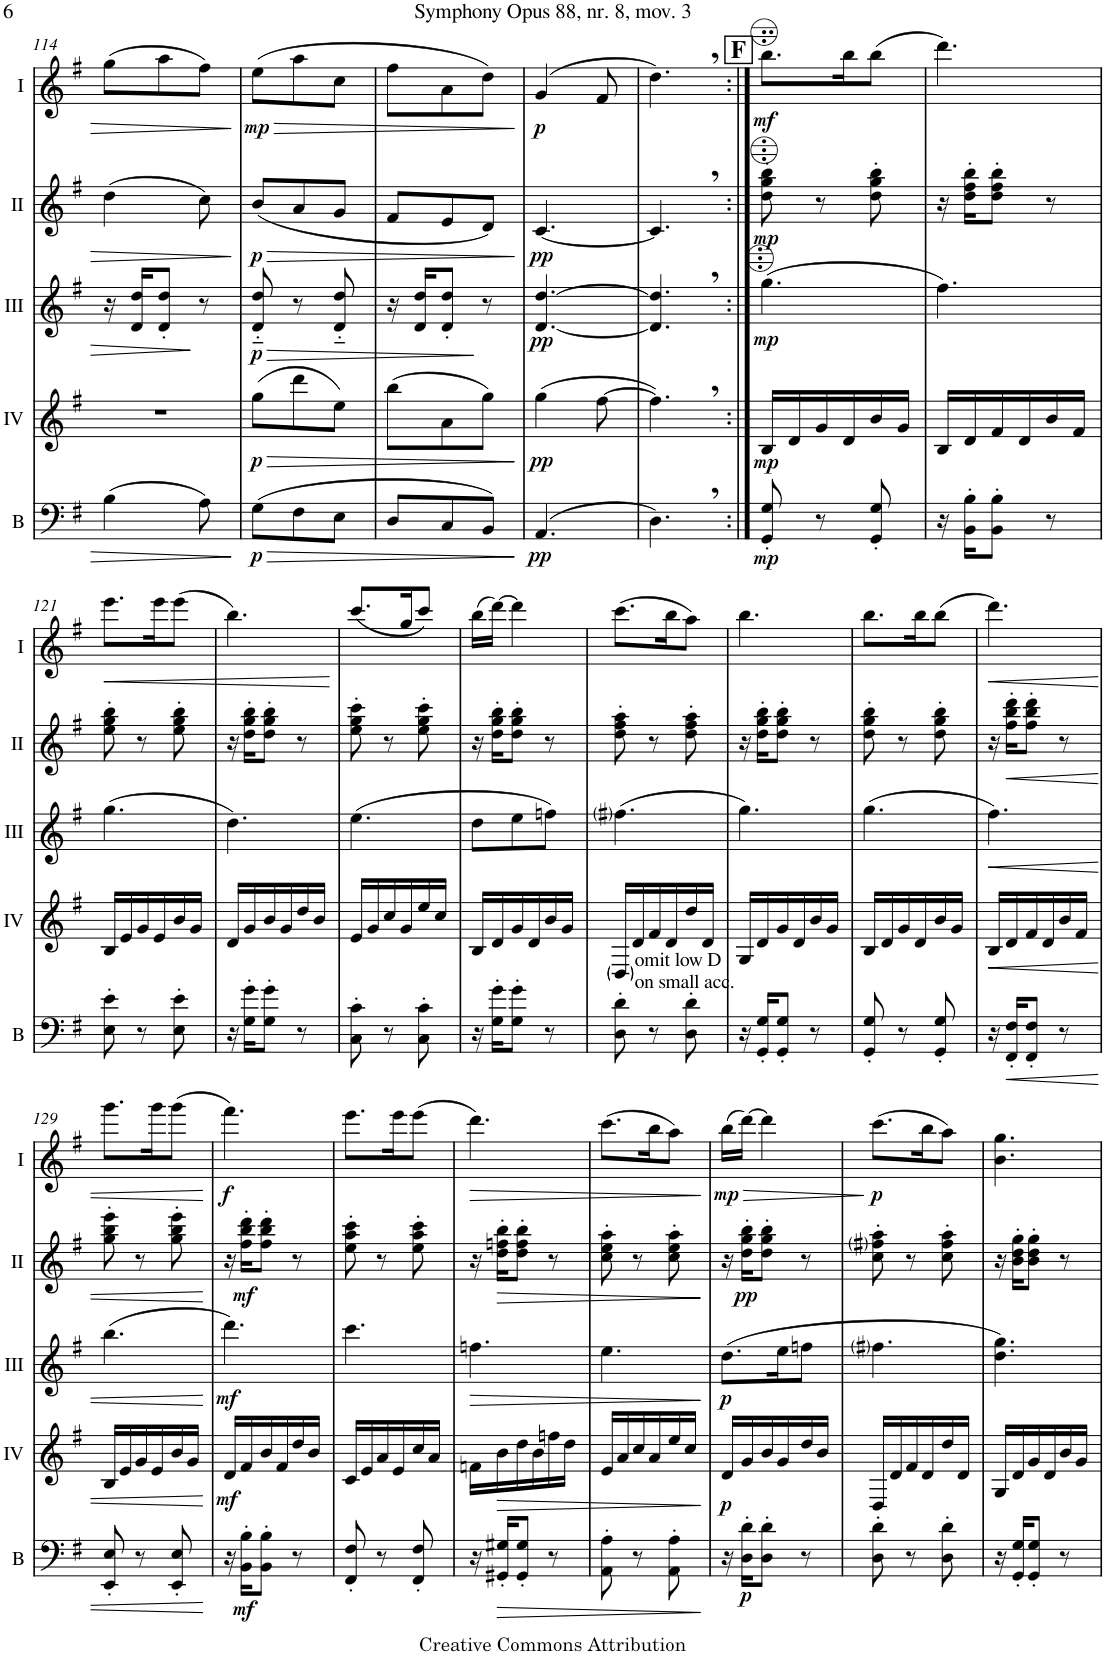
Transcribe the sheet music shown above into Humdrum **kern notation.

**kern	**dynam	**kern	**dynam	**kern	**dynam	**kern	**dynam	**kern	**dynam
*part5	*part5	*part4	*part4	*part3	*part3	*part2	*part2	*part1	*part1
*staff5	*staff5	*staff4	*staff4	*staff3	*staff3	*staff2	*staff2	*staff1	*staff1
*I"Bass	*	*I"Acc. 4	*	*I"Acc. 3	*	*I"Acc. 2	*	*I"Acc. 1	*
*I'B	*	*	*	*	*	*	*	*	*
!!LO:PB:g=z
*clefF4	*	*clefG2	*	*clefG2	*	*clefG2	*	*clefG2	*
*Trd7c12	*	*Trd7c12	*	*Trd7c12	*	*	*	*	*
*k[f#]	*	*k[f#]	*	*k[f#]	*	*k[f#]	*	*k[f#]	*
*M3/8	*	*M3/8	*	*M3/8	*	*M3/8	*	*M3/8	*
=114	=114	=114	=114	=114	=114	=114	=114	=114	=114
(4B\	.	4.r	.	16r	.	(4dd\	.	(8gg\L	.
.	.	.	.	16d/ 16dd/KL	.	.	.	.	.
.	.	.	.	8d/' 8dd/'J	.	.	.	8aa\	.
8A\)	.	.	.	8r	.	8cc\)	.	8ff#\J)	.
=115	=115	=115	=115	=115	=115	=115	=115	=115	=115
!	!LO:HP:b	!	!LO:HP:b	!	!LO:HP:b	!	!LO:HP:b	!	!LO:HP:b
!	!LO:DY:n=1:b	!	!LO:DY:n=1:b	!	!LO:DY:n=1:b	!	!LO:DY:n=1:b	!	!LO:DY:n=1:b
(8G\L	> p	(8gg\L	> p	8d/'~ 8dd/'~	> p	(8b/L	> p	(8ee\L	> mp
8F#\	.	8ddd\	.	8r	.	8a/	.	8aa\	.
8E\J	.	8ee\J)	.	8d/'~ 8dd/'~	.	8g/J	.	8cc\J	.
=116	=116	=116	=116	=116	=116	=116	=116	=116	=116
8D/L	.	(8bb\L	.	16r	.	8f#/L	.	8ff#\L	.
.	.	.	.	16d/ 16dd/KL	.	.	.	.	.
8C/	.	8a\	.	8d/' 8dd/'J	.	8e/	.	8a\	.
8BB/J)	.	8gg\J)	.	8r	]	8d/J)	.	8dd\J)	.
.	]	.	]	.	.	.	]	.	]
=117	=117	=117	=117	=117	=117	=117	=117	=117	=117
!	!LO:DY:b	!	!LO:DY:b	!	!LO:DY:b	!	!LO:DY:b	!	!LO:DY:b
(4.AA/	pp	(4gg\	pp	[4.d/ [4.dd/	pp	[4.c/	pp	(4g/	p
.	.	[8ff#\	.	.	.	.	.	8f#/	.
=118	=118	=118	=118	=118	=118	=118	=118	=118	=118
4.D,\)	.	4.ff#,\])	.	4.d/], 4.dd/],	.	4.c,/]	.	4.dd,\)	.
!!LO:REH:place=s1:a:B:cj:fs=14:t=F
=119:|!	=119:|!	=119:|!	=119:|!	=119:|!	=119:|!	=119:|!	=119:|!	=119:|!	=119:|!
!	!LO:DY:b	!	!LO:DY:b	!	!LO:DY:b	!	!LO:DY:b	!	!LO:DY:b
8GG/' 8G/'	mp	16B/LL	mp	(4.gg\	mp	8d\' 8g\' 8b\'	mp	8.b\L	mf
.	.	16d/	.	.	.	.	.	.	.
8r	.	16g/	.	.	.	8r	.	.	.
.	.	16d/	.	.	.	.	.	16b\K	.
8GG/' 8G/'	.	16b/	.	.	.	8d\' 8g\' 8b\'	.	(8b\J	.
.	.	16g/JJ	.	.	.	.	.	.	.
=120	=120	=120	=120	=120	=120	=120	=120	=120	=120
16r	.	16B/LL	.	4.ff#\)	.	16r	.	4.dd\)	.
16BB\' 16B\'KL	.	16d/	.	.	.	16d\' 16f#\' 16b\'KL	.	.	.
8BB\' 8B\'J	.	16f#/	.	.	.	8d\' 8f#\' 8b\'J	.	.	.
.	.	16d/	.	.	.	.	.	.	.
8r	.	16b/	.	.	.	8r	.	.	.
.	.	16f#/JJ	.	.	.	.	.	.	.
!!LO:LB:g=z
=121	=121	=121	=121	=121	=121	=121	=121	=121	=121
!	!	!	!	!	!	!	!	!	!LO:HP:b
8E\' 8e\'	.	16B/LL	.	(4.gg\	.	8e\' 8g\' 8b\'	.	8.ee\L	<
.	.	16e/	.	.	.	.	.	.	.
8r	.	16g/	.	.	.	8r	.	.	.
.	.	16e/	.	.	.	.	.	16ee\K	.
8E\' 8e\'	.	16b/	.	.	.	8e\' 8g\' 8b\'	.	(8ee\J	.
.	.	16g/JJ	.	.	.	.	.	.	.
=122	=122	=122	=122	=122	=122	=122	=122	=122	=122
16r	.	16d/LL	.	4.dd\)	.	16r	.	4.b\)	.
16G\' 16g\'KL	.	16g/	.	.	.	16d\' 16g\' 16b\'KL	.	.	.
8G\' 8g\'J	.	16b/	.	.	.	8d\' 8g\' 8b\'J	.	.	.
.	.	16g/	.	.	.	.	.	.	.
8r	.	16dd/	.	.	.	8r	.	.	.
.	.	16b/JJ	.	.	.	.	.	.	.
.	.	.	.	.	.	.	.	.	[
=123	=123	=123	=123	=123	=123	=123	=123	=123	=123
8C\' 8c\'	.	16e/LL	.	(4.ee\	.	8e\' 8g\' 8cc\'	.	(8.cc/L	.
.	.	16g/	.	.	.	.	.	.	.
8r	.	16cc/	.	.	.	8r	.	.	.
.	.	16g/	.	.	.	.	.	16g/K	.
8C\' 8c\'	.	16ee/	.	.	.	8e\' 8g\' 8cc\'	.	8cc/J)	.
.	.	16cc/JJ	.	.	.	.	.	.	.
=124	=124	=124	=124	=124	=124	=124	=124	=124	=124
16r	.	16B/LL	.	8dd\L	.	16r	.	(16b\LL	.
16G\' 16g\'KL	.	16d/	.	.	.	16d\' 16g\' 16b\'KL	.	[16dd\JJ)	.
8G\' 8g\'J	.	16g/	.	8ee\	.	8d\' 8g\' 8b\'J	.	4dd\]	.
.	.	16d/	.	.	.	.	.	.	.
8r	.	16b/	.	8ffn\J)	.	8r	.	.	.
.	.	16g/JJ	.	.	.	.	.	.	.
=125	=125	=125	=125	=125	=125	=125	=125	=125	=125
!	!	!LO:TX:b:t=omit low D	!	!	!	!	!	!	!
!	!	!LO:TX:b:t=on small acc.	!	!	!	!	!	!	!
8D\' 8d\'	.	16D/LL	.	(4.ff#i\	.	8d\' 8f#\' 8a\'	.	(8.cc\L	.
.	.	16d/	.	.	.	.	.	.	.
8r	.	16f#/	.	.	.	8r	.	.	.
.	.	16d/	.	.	.	.	.	16b\K	.
8D\' 8d\'	.	16dd/	.	.	.	8d\' 8f#\' 8a\'	.	8a\J)	.
.	.	16d/JJ	.	.	.	.	.	.	.
=126	=126	=126	=126	=126	=126	=126	=126	=126	=126
16r	.	16G/LL	.	4.gg\)	.	16r	.	4.b\	.
16GG/' 16G/'KL	.	16d/	.	.	.	16d\' 16g\' 16b\'KL	.	.	.
8GG/' 8G/'J	.	16g/	.	.	.	8d\' 8g\' 8b\'J	.	.	.
.	.	16d/	.	.	.	.	.	.	.
8r	.	16b/	.	.	.	8r	.	.	.
.	.	16g/JJ	.	.	.	.	.	.	.
=127	=127	=127	=127	=127	=127	=127	=127	=127	=127
8GG/' 8G/'	.	16B/LL	.	(4.gg\	.	8d\' 8g\' 8b\'	.	8.b\L	.
.	.	16d/	.	.	.	.	.	.	.
8r	.	16g/	.	.	.	8r	.	.	.
.	.	16d/	.	.	.	.	.	16b\K	.
8GG/' 8G/'	.	16b/	.	.	.	8d\' 8g\' 8b\'	.	(8b\J	.
.	.	16g/JJ	.	.	.	.	.	.	.
=128	=128	=128	=128	=128	=128	=128	=128	=128	=128
!	!	!	!LO:HP:b	!	!LO:HP:b	!	!	!	!LO:HP:b
16r	.	16B/LL	<	4.ff#\)	<	16r	.	4.dd\)	<
!	!LO:HP:b	!	!	!	!	!	!LO:HP:b	!	!
16FF#/' 16F#/'KL	<	16d/	.	.	.	16f#\' 16b\' 16dd\'KL	<	.	.
8FF#/' 8F#/'J	.	16f#/	.	.	.	8f#\' 8b\' 8dd\'J	.	.	.
.	.	16d/	.	.	.	.	.	.	.
8r	.	16b/	.	.	.	8r	.	.	.
.	.	16f#/JJ	.	.	.	.	.	.	.
!!LO:LB:g=z
=129	=129	=129	=129	=129	=129	=129	=129	=129	=129
8EE/' 8E/'	.	16B/LL	.	(4.bb\	.	8g\' 8b\' 8ee\'	.	8.gg\L	.
.	.	16e/	.	.	.	.	.	.	.
8r	.	16g/	.	.	.	8r	.	.	.
.	.	16e/	.	.	.	.	.	16gg\K	.
8EE/' 8E/'	.	16b/	.	.	.	8g\' 8b\' 8ee\'	.	(8gg\J	.
.	.	16g/JJ	.	.	.	.	.	.	.
.	[	.	[	.	[	.	[	.	[
=130	=130	=130	=130	=130	=130	=130	=130	=130	=130
!	!	!	!LO:DY:b	!	!LO:DY:b	!	!	!	!LO:DY:b
16r	.	16d/LL	mf	4.ddd\)	mf	16r	.	4.ff#\)	f
!	!LO:DY:b	!	!	!	!	!	!LO:DY:b	!	!
16BB\' 16B\'KL	mf	16f#/	.	.	.	16f#\' 16b\' 16dd\'KL	mf	.	.
8BB\' 8B\'J	.	16b/	.	.	.	8f#\' 8b\' 8dd\'J	.	.	.
.	.	16f#/	.	.	.	.	.	.	.
8r	.	16dd/	.	.	.	8r	.	.	.
.	.	16b/JJ	.	.	.	.	.	.	.
=131	=131	=131	=131	=131	=131	=131	=131	=131	=131
8FF#/' 8F#/'	.	16c/LL	.	4.ccc\	.	8e\' 8a\' 8cc\'	.	8.ee\L	.
.	.	16e/	.	.	.	.	.	.	.
8r	.	16a/	.	.	.	8r	.	.	.
.	.	16e/	.	.	.	.	.	16ee\K	.
8FF#/' 8F#/'	.	16cc/	.	.	.	8e\' 8a\' 8cc\'	.	(8ee\J	.
.	.	16a/JJ	.	.	.	.	.	.	.
=132	=132	=132	=132	=132	=132	=132	=132	=132	=132
!	!	!	!	!	!LO:HP:b	!	!	!	!LO:HP:b
16r	.	16fn\LL	.	4.ffn\	>	16r	.	4.dd\)	>
!	!LO:HP:b	!	!LO:HP:b	!	!	!	!LO:HP:b	!	!
16GG#X/' 16G#X/'KL	>	16b\	>	.	.	16d\' 16fn\' 16b\'KL	>	.	.
8GG#/' 8G#/'J	.	16dd\	.	.	.	8d\' 8f\' 8b\'J	.	.	.
.	.	16b\	.	.	.	.	.	.	.
8r	.	16ffn\	.	.	.	8r	.	.	.
.	.	16dd\JJ	.	.	.	.	.	.	.
=133	=133	=133	=133	=133	=133	=133	=133	=133	=133
8AA\' 8A\'	.	16e/LL	.	4.ee\	.	8c\' 8e\' 8a\'	.	(8.cc\L	.
.	.	16a/	.	.	.	.	.	.	.
8r	.	16cc/	.	.	.	8r	.	.	.
.	.	16a/	.	.	.	.	.	16b\K	.
8AA\' 8A\'	.	16ee/	.	.	.	8c\' 8e\' 8a\'	.	8a\J)	.
.	.	16cc/JJ	.	.	.	.	.	.	.
.	]	.	]	.	]	.	]	.	]
=134	=134	=134	=134	=134	=134	=134	=134	=134	=134
!	!	!	!LO:DY:b	!	!LO:DY:b	!	!	!	!LO:HP:b
!	!	!	!	!	!	!	!	!	!LO:DY:n=1:b
16r	.	16d/LL	p	(8.dd\L	p	16r	.	(16b\LL	> mp
!	!LO:DY:b	!	!	!	!	!	!LO:DY:b	!	!
16D\' 16d\'KL	p	16g/	.	.	.	16d\' 16g\' 16b\'KL	pp	[16dd\JJ)	.
8D\' 8d\'J	.	16b/	.	.	.	8d\' 8g\' 8b\'J	.	4dd\]	.
.	.	16g/	.	16ee\K	.	.	.	.	.
8r	.	16dd/	.	8ffn\J	.	8r	.	.	.
.	.	16b/JJ	.	.	.	.	.	.	.
.	.	.	.	.	.	.	.	.	]
=135	=135	=135	=135	=135	=135	=135	=135	=135	=135
!	!	!	!	!	!	!	!	!	!LO:DY:b
8D\' 8d\'	.	16D/LL	.	4.ff#i\	.	8c\' 8f#i\' 8a\'	.	(8.cc\L	p
.	.	16d/	.	.	.	.	.	.	.
8r	.	16f#/	.	.	.	8r	.	.	.
.	.	16d/	.	.	.	.	.	16b\K	.
8D\' 8d\'	.	16dd/	.	.	.	8c\' 8f#\' 8a\'	.	8a\J)	.
.	.	16d/JJ	.	.	.	.	.	.	.
=136	=136	=136	=136	=136	=136	=136	=136	=136	=136
16r	.	16G/LL	.	4.dd\ 4.gg\)	.	16r	.	4.B\ 4.g\	.
16GG/' 16G/'KL	.	16d/	.	.	.	16B\' 16d\' 16g\'KL	.	.	.
8GG/' 8G/'J	.	16g/	.	.	.	8B\' 8d\' 8g\'J	.	.	.
.	.	16d/	.	.	.	.	.	.	.
8r	.	16b/	.	.	.	8r	.	.	.
.	.	16g/JJ	.	.	.	.	.	.	.
=	=	=	=	=	=	=	=	=	=
*-	*-	*-	*-	*-	*-	*-	*-	*-	*-
